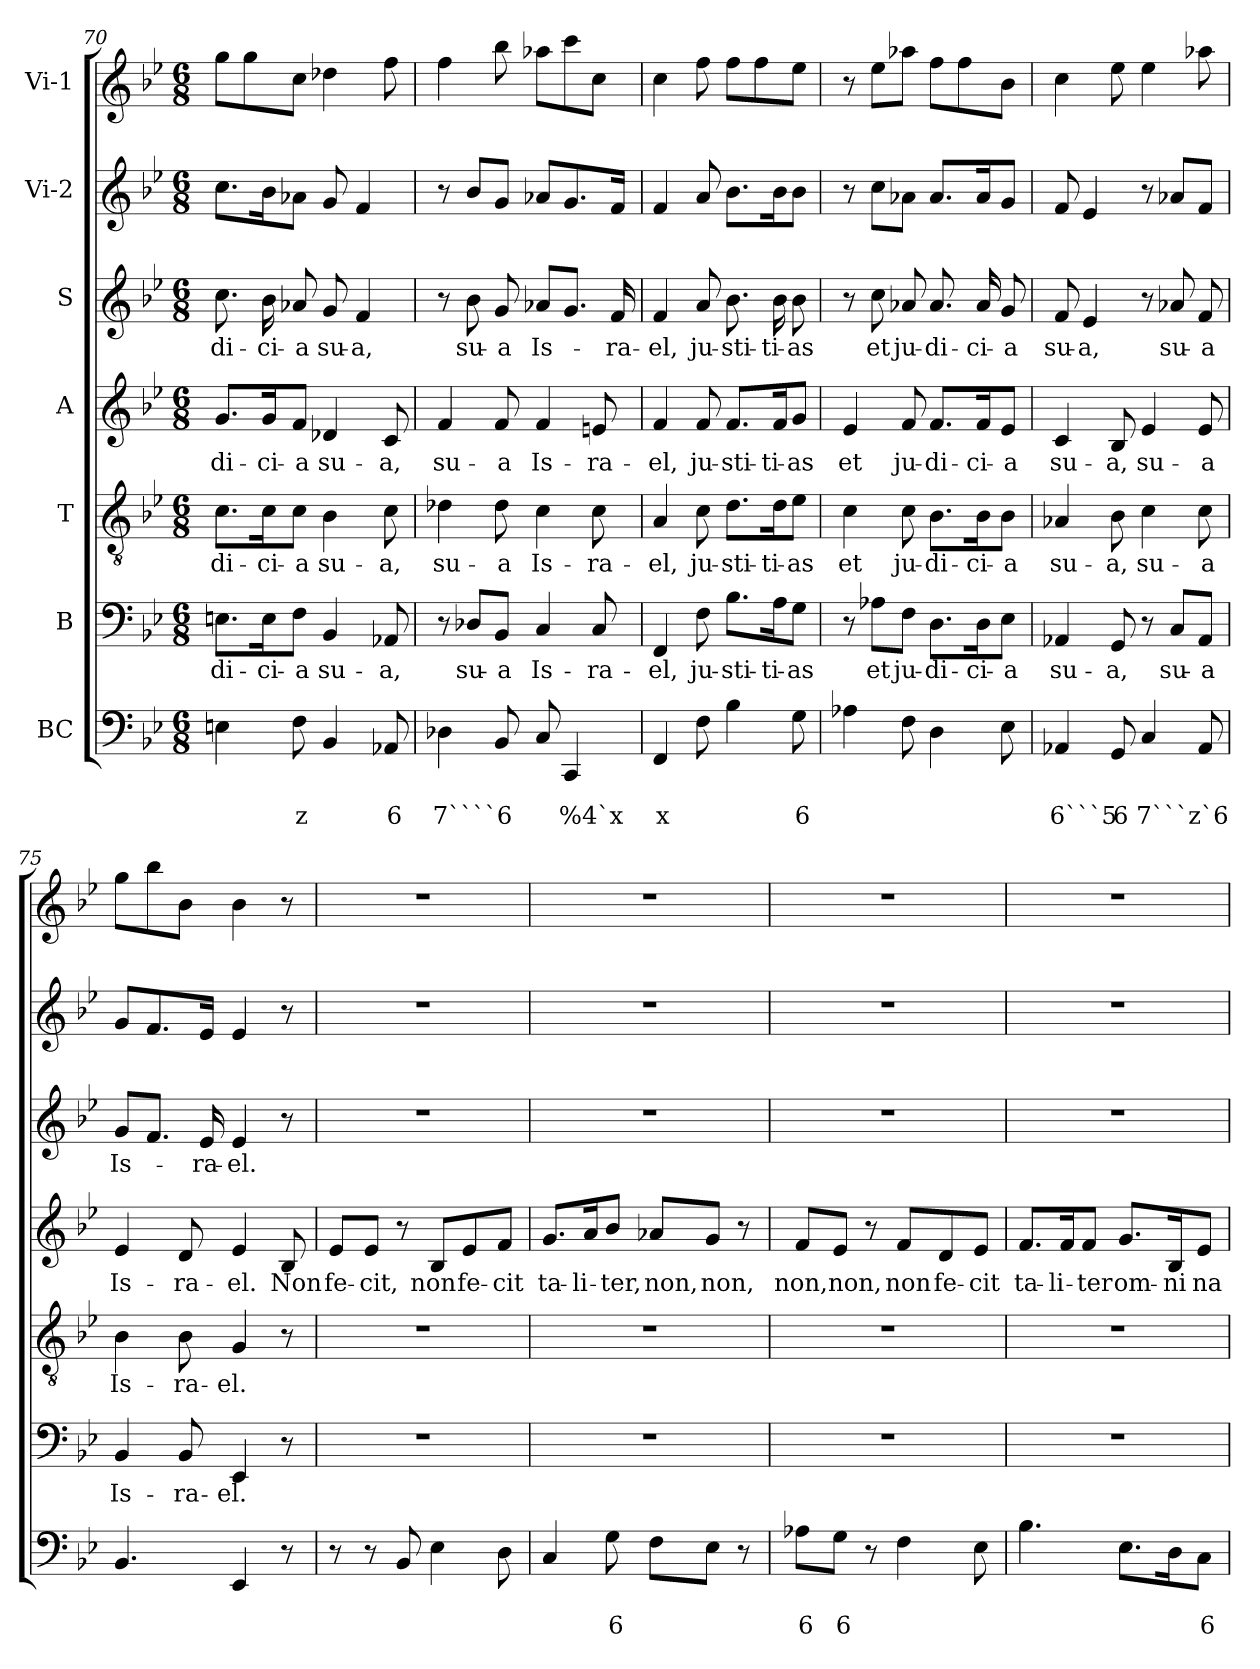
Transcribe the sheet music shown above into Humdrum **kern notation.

**kern	**text	**text	**kern	**text	**kern	**text	**kern	**text	**kern	**text	**kern	**kern
*part7	*part7	*part7	*part6	*part6	*part5	*part5	*part4	*part4	*part3	*part3	*part2	*part1
*staff7	*staff7	*staff7	*staff6	*staff6	*staff5	*staff5	*staff4	*staff4	*staff3	*staff3	*staff2	*staff1
*I"BC	*	*	*I"B	*	*I"T	*	*I"A	*	*I"S	*	*I"Vi-2	*I"Vi-1
*clefF4	*	*	*clefF4	*	*clefGv2	*	*clefG2	*	*clefG2	*	*clefG2	*clefG2
*k[b-e-]	*	*	*k[b-e-]	*	*k[b-e-]	*	*k[b-e-]	*	*k[b-e-]	*	*k[b-e-]	*k[b-e-]
*B-:	*	*	*B-:	*	*B-:	*	*B-:	*	*B-:	*	*B-:	*B-:
*M6/8	*	*	*M6/8	*	*M6/8	*	*M6/8	*	*M6/8	*	*M6/8	*M6/8
=70	=70	=70	=70	=70	=70	=70	=70	=70	=70	=70	=70	=70
!	!	!	!	!LO:LY:b	!	!LO:LY:b	!	!LO:LY:b	!	!LO:LY:b	!	!
4En\	.	.	8.En\L	-di-	8.c\L	-di-	8.g/L	-di-	8.cc\	-di-	8.cc\L	8gg\L
.	.	.	.	.	.	.	.	.	.	.	.	8gg\
!	!	!	!	!LO:LY:b	!	!LO:LY:b	!	!LO:LY:b	!	!LO:LY:b	!	!
.	.	.	16E\K	-ci-	16c\K	-ci-	16g/K	-ci-	16b-\	-ci-	16b-\k	.
!	!	!LO:LY:b	!	!LO:LY:b	!	!LO:LY:b	!	!LO:LY:b	!	!LO:LY:b	!	!
8F\	.	z	8F\J	-a	8c\J	-a	8f/J	-a	8a-X/	-a	8a-X\J	8cc\J
!	!	!	!	!LO:LY:b	!	!LO:LY:b	!	!LO:LY:b	!	!LO:LY:b	!	!
4BB-/	.	.	4BB-/	su-	4B-\	su-	4d-X/	su-	8g/	su-	8g/	4dd-X\
!	!	!	!	!	!	!	!	!	!	!LO:LY:b	!	!
.	.	.	.	.	.	.	.	.	4f/	-a,	4f/	.
!	!	!LO:LY:b	!	!LO:LY:b	!	!LO:LY:b	!	!LO:LY:b	!	!	!	!
8AA-X/	.	6	8AA-X/	-a,	8c\	-a,	8c/	-a,	.	.	.	8ff\
=71	=71	=71	=71	=71	=71	=71	=71	=71	=71	=71	=71	=71
!	!	!LO:LY:b	!	!	!	!LO:LY:b	!	!LO:LY:b	!	!	!	!
4D-X\	.	7````6	8r	.	4d-X\	su-	4f/	su-	8r	.	8r	4ff\
!	!	!	!	!LO:LY:b	!	!	!	!	!	!LO:LY:b	!	!
.	.	.	8D-X/L	su-	.	.	.	.	8b-\	su-	8b-/L	.
!	!	!	!	!LO:LY:b	!	!LO:LY:b	!	!LO:LY:b	!	!LO:LY:b	!	!
8BB-/	.	.	8BB-/J	-a	8d-\	-a	8f/	-a	8g/	-a	8g/J	8bb-\
!	!	!	!	!LO:LY:b	!	!LO:LY:b	!	!LO:LY:b	!	!LO:LY:b	!	!
8C/	.	.	4C/	Is-	4c\	Is-	4f/	Is-	8a-X/L	Is-	8a-X/L	8aa-X\L
!	!	!LO:LY:b	!	!	!	!	!	!	!	!	!	!
4CC/	.	%4`x	.	.	.	.	.	.	8.g/J	.	8.g/	8ccc\
!	!	!	!	!LO:LY:b	!	!LO:LY:b	!	!LO:LY:b	!	!	!	!
.	.	.	8C/	-ra-	8c\	-ra-	8en/	-ra-	.	.	.	8cc\J
!	!	!	!	!	!	!	!	!	!	!LO:LY:b	!	!
.	.	.	.	.	.	.	.	.	16f/	-ra-	16f/Jk	.
=72	=72	=72	=72	=72	=72	=72	=72	=72	=72	=72	=72	=72
!	!	!LO:LY:b	!	!LO:LY:b	!	!LO:LY:b	!	!LO:LY:b	!	!LO:LY:b	!	!
4FF/	.	x	4FF/	-el,	4A/	-el,	4f/	-el,	4f/	-el,	4f/	4cc\
!	!	!	!	!LO:LY:b	!	!LO:LY:b	!	!LO:LY:b	!	!LO:LY:b	!	!
8F\	.	.	8F\	ju-	8c\	ju-	8f/	ju-	8a/	ju-	8a/	8ff\
!	!	!	!	!LO:LY:b	!	!LO:LY:b	!	!LO:LY:b	!	!LO:LY:b	!	!
4B-\	.	.	8.B-\L	-sti-	8.d\L	-sti-	8.f/L	-sti-	8.b-\	-sti-	8.b-\L	8ff\L
.	.	.	.	.	.	.	.	.	.	.	.	8ff\
!	!	!	!	!LO:LY:b	!	!LO:LY:b	!	!LO:LY:b	!	!LO:LY:b	!	!
.	.	.	16A\K	-ti-	16d\K	-ti-	16f/K	-ti-	16b-\	-ti-	16b-\k	.
!	!	!LO:LY:b	!	!LO:LY:b	!	!LO:LY:b	!	!LO:LY:b	!	!LO:LY:b	!	!
8G\	.	6	8G\J	-as	8e-\J	-as	8g/J	-as	8b-\	-as	8b-\J	8ee-\J
=73	=73	=73	=73	=73	=73	=73	=73	=73	=73	=73	=73	=73
!	!	!	!	!	!	!LO:LY:b	!	!LO:LY:b	!	!	!	!
4A-X\	.	.	8r	.	4c\	et	4e-/	et	8r	.	8r	8r
!	!	!	!	!LO:LY:b	!	!	!	!	!	!LO:LY:b	!	!
.	.	.	8A-X\L	et	.	.	.	.	8cc\	et	8cc\L	8ee-\L
!	!	!	!	!LO:LY:b	!	!LO:LY:b	!	!LO:LY:b	!	!LO:LY:b	!	!
8F\	.	.	8F\J	ju-	8c\	ju-	8f/	ju-	8a-X/	ju-	8a-X\J	8aa-X\J
!	!	!	!	!LO:LY:b	!	!LO:LY:b	!	!LO:LY:b	!	!LO:LY:b	!	!
4D\	.	.	8.D\L	-di-	8.B-\L	-di-	8.f/L	-di-	8.a-/	-di-	8.a-/L	8ff\L
.	.	.	.	.	.	.	.	.	.	.	.	8ff\
!	!	!	!	!LO:LY:b	!	!LO:LY:b	!	!LO:LY:b	!	!LO:LY:b	!	!
.	.	.	16D\K	-ci-	16B-\K	-ci-	16f/K	-ci-	16a-/	-ci-	16a-/k	.
!	!	!	!	!LO:LY:b	!	!LO:LY:b	!	!LO:LY:b	!	!LO:LY:b	!	!
8E-\	.	.	8E-\J	-a	8B-\J	-a	8e-/J	-a	8g/	-a	8g/J	8b-\J
!!LO:LB:g=z
=74	=74	=74	=74	=74	=74	=74	=74	=74	=74	=74	=74	=74
!	!	!LO:LY:b	!	!LO:LY:b	!	!LO:LY:b	!	!LO:LY:b	!	!LO:LY:b	!	!
4AA-X/	.	6```5	4AA-X/	su-	4A-X/	su-	4c/	su-	8f/	su-	8f/	4cc\
!	!	!	!	!	!	!	!	!	!	!LO:LY:b	!	!
.	.	.	.	.	.	.	.	.	4e-/	-a,	4e-/	.
!	!	!LO:LY:b	!	!LO:LY:b	!	!LO:LY:b	!	!LO:LY:b	!	!	!	!
8GG/	.	6	8GG/	-a,	8B-\	-a,	8B-/	-a,	.	.	.	8ee-\
!	!	!LO:LY:b	!	!	!	!LO:LY:b	!	!LO:LY:b	!	!	!	!
4C/	.	7```z`6	8r	.	4c\	su-	4e-/	su-	8r	.	8r	4ee-\
!	!	!	!	!LO:LY:b	!	!	!	!	!	!LO:LY:b	!	!
.	.	.	8C/L	su-	.	.	.	.	8a-X/	su-	8a-X/L	.
!	!	!	!	!LO:LY:b	!	!LO:LY:b	!	!LO:LY:b	!	!LO:LY:b	!	!
8AA-/	.	.	8AA-/J	-a	8c\	-a	8e-/	-a	8f/	-a	8f/J	8aa-X\
=75	=75	=75	=75	=75	=75	=75	=75	=75	=75	=75	=75	=75
!	!	!	!	!LO:LY:b	!	!LO:LY:b	!	!LO:LY:b	!	!LO:LY:b	!	!
4.BB-/	.	.	4BB-/	Is-	4B-\	Is-	4e-/	Is-	8g/L	Is-	8g/L	8gg\L
.	.	.	.	.	.	.	.	.	8.f/J	.	8.f/	8bb-\
!	!	!	!	!LO:LY:b	!	!LO:LY:b	!	!LO:LY:b	!	!	!	!
.	.	.	8BB-/	-ra-	8B-\	-ra-	8d/	-ra-	.	.	.	8b-\J
!	!	!	!	!	!	!	!	!	!	!LO:LY:b	!	!
.	.	.	.	.	.	.	.	.	16e-/	-ra-	16e-/Jk	.
!	!	!	!	!LO:LY:b	!	!LO:LY:b	!	!LO:LY:b	!	!LO:LY:b	!	!
4EE-/	.	.	4EE-/	-el.	4G/	-el.	4e-/	-el.	4e-/	-el.	4e-/	4b-\
!	!	!	!	!	!	!	!	!LO:LY:b	!	!	!	!
8r	.	.	8r	.	8r	.	8B-/	Non	8r	.	8r	8r
=76	=76	=76	=76	=76	=76	=76	=76	=76	=76	=76	=76	=76
!	!	!	!	!	!	!	!	!LO:LY:b	!	!	!	!
8r	.	.	2.r	.	2.r	.	8e-/L	fe-	2.r	.	2.r	2.r
!	!	!	!	!	!	!	!	!LO:LY:b	!	!	!	!
8r	.	.	.	.	.	.	8e-/J	-cit,	.	.	.	.
8BB-/	.	.	.	.	.	.	8r	.	.	.	.	.
!	!	!	!	!	!	!	!	!LO:LY:b	!	!	!	!
4E-\	.	.	.	.	.	.	8B-/L	non	.	.	.	.
!	!	!	!	!	!	!	!	!LO:LY:b	!	!	!	!
.	.	.	.	.	.	.	8e-/	fe-	.	.	.	.
!	!	!	!	!	!	!	!	!LO:LY:b	!	!	!	!
8D\	.	.	.	.	.	.	8f/J	-cit	.	.	.	.
=77	=77	=77	=77	=77	=77	=77	=77	=77	=77	=77	=77	=77
!	!	!	!	!	!	!	!	!LO:LY:b	!	!	!	!
4C/	.	.	2.r	.	2.r	.	8.g/L	ta-	2.r	.	2.r	2.r
!	!	!	!	!	!	!	!	!LO:LY:b	!	!	!	!
.	.	.	.	.	.	.	16a/K	-li-	.	.	.	.
!	!	!LO:LY:b	!	!	!	!	!	!LO:LY:b	!	!	!	!
8G\	.	6	.	.	.	.	8b-/J	-ter,	.	.	.	.
!	!	!	!	!	!	!	!	!LO:LY:b	!	!	!	!
8F\L	.	.	.	.	.	.	8a-X/L	non,	.	.	.	.
!	!	!	!	!	!	!	!	!LO:LY:b	!	!	!	!
8E-\J	.	.	.	.	.	.	8g/J	non,	.	.	.	.
8r	.	.	.	.	.	.	8r	.	.	.	.	.
=78	=78	=78	=78	=78	=78	=78	=78	=78	=78	=78	=78	=78
!	!	!LO:LY:b	!	!	!	!	!	!LO:LY:b	!	!	!	!
8A-X\L	.	6	2.r	.	2.r	.	8f/L	non,	2.r	.	2.r	2.r
!	!	!LO:LY:b	!	!	!	!	!	!LO:LY:b	!	!	!	!
8G\J	.	6	.	.	.	.	8e-/J	non,	.	.	.	.
8r	.	.	.	.	.	.	8r	.	.	.	.	.
!	!	!	!	!	!	!	!	!LO:LY:b	!	!	!	!
4F\	.	.	.	.	.	.	8f/L	non	.	.	.	.
!	!	!	!	!	!	!	!	!LO:LY:b	!	!	!	!
.	.	.	.	.	.	.	8d/	fe-	.	.	.	.
!	!	!	!	!	!	!	!	!LO:LY:b	!	!	!	!
8E-\	.	.	.	.	.	.	8e-/J	-cit	.	.	.	.
!!LO:PB:g=z
=79	=79	=79	=79	=79	=79	=79	=79	=79	=79	=79	=79	=79
!	!	!	!	!	!	!	!	!LO:LY:b	!	!	!	!
4.B-\	.	.	2.r	.	2.r	.	8.f/L	ta-	2.r	.	2.r	2.r
!	!	!	!	!	!	!	!	!LO:LY:b	!	!	!	!
.	.	.	.	.	.	.	16f/K	-li-	.	.	.	.
!	!	!	!	!	!	!	!	!LO:LY:b	!	!	!	!
.	.	.	.	.	.	.	8f/J	-ter	.	.	.	.
!	!	!	!	!	!	!	!	!LO:LY:b	!	!	!	!
8.E-\L	.	.	.	.	.	.	8.g/L	om-	.	.	.	.
!	!	!	!	!	!	!	!	!LO:LY:b	!	!	!	!
16D\k	.	.	.	.	.	.	16B-/K	-ni	.	.	.	.
!	!	!LO:LY:b	!	!	!	!	!	!LO:LY:b	!	!	!	!
8C\J	.	6	.	.	.	.	8e-/J	na-	.	.	.	.
=	=	=	=	=	=	=	=	=	=	=	=	=
*-	*-	*-	*-	*-	*-	*-	*-	*-	*-	*-	*-	*-
